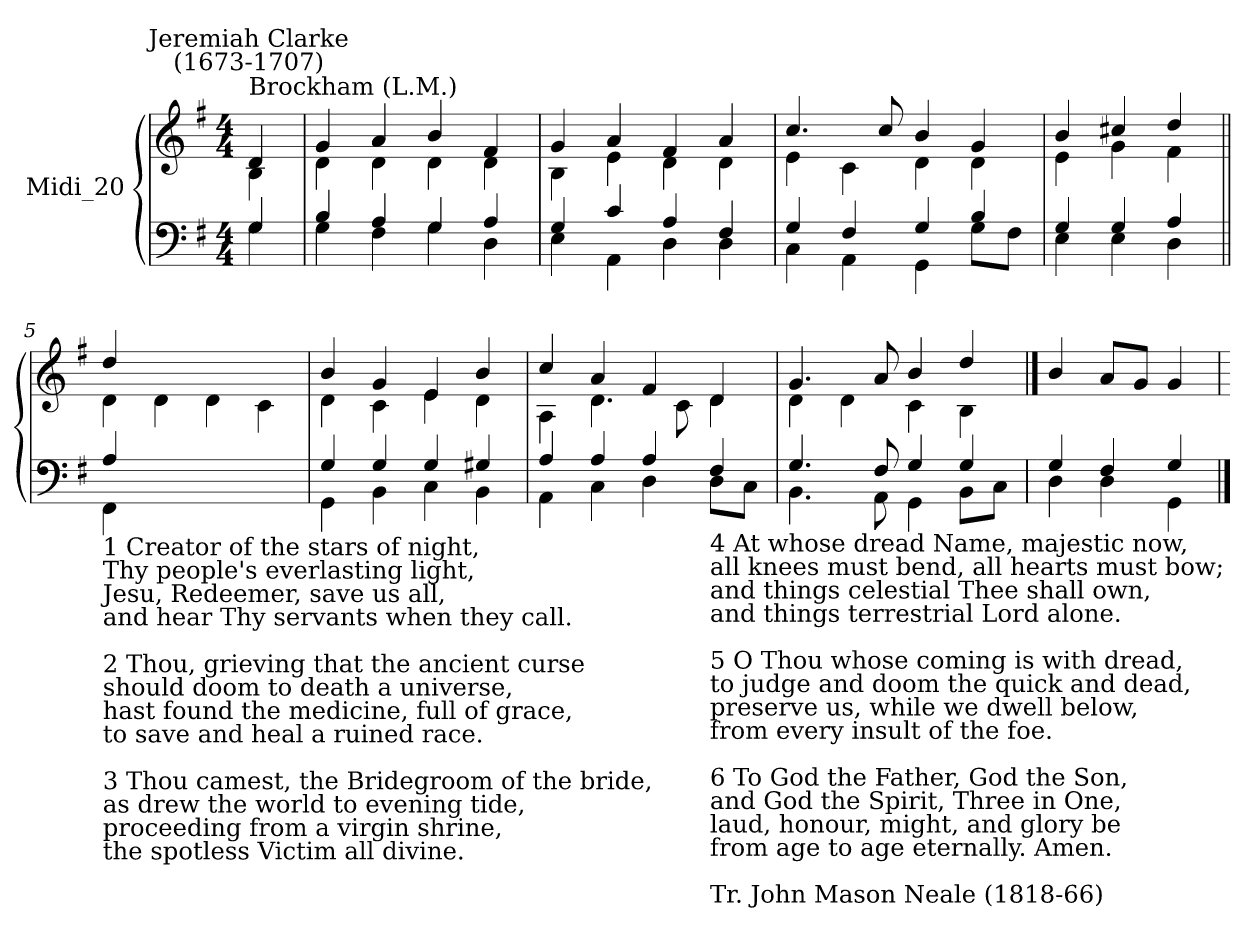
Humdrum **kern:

**kern	**kern
*part2	*part1
*staff2	*staff1
*I"Midi_20	*I"Midi_20
*clefF4	*clefG2
*k[f#]	*k[f#]
*G:	*G:
*M4/4	*M4/4
=	=
*^	*^
!	!	!LO:TX:a:t=Brockham (L.M.)	!
!	!	!LO:TX:a:cj:t=Jeremiah Clarke\n(1673-1707)	!
4G/	4G\	4d/	4B\
=1	=1	=1	=1
4B/	4G\	4g/	4d\
4A/	4F#\	4a/	4d\
4G/	4G\	4b/	4d\
4A/	4D\	4f#/	4d\
=2	=2	=2	=2
4G/	4E\	4g/	4B\
4c/	4AA\	4a/	4e\
4A/	4D\	4f#/	4d\
4F#/	4D\	4a/	4d\
=3	=3	=3	=3
4G/	4C\	4.cc/	4e\
4F#/	4AA\	.	4c\
.	.	8cc/	.
4G/	4GG\	4b/	4d\
4B/	8G\L	4g/	4d\
.	8F#\J	.	.
=4	=4	=4	=4
4G/	4E\	4b/	4e\
4G/	4E\	4cc#X/	4g\
4A/	4D\	4dd/	4f#\
!!LO:LB:g=z	!!
=5||	=5||	=5||	=5||
!LO:TX:b:t=1  Creator of the stars of night,\nThy people's everlasting light,\nJesu, Redeemer, save us all,\nand hear Thy servants when they call.\n\n2  Thou, grieving that the ancient curse\nshould doom to death a universe,\nhast found the medicine, full of grace,\nto save and heal a ruined race. \n\n3  Thou camest, the Bridegroom of the bride,\nas drew the world to evening tide,\nproceeding from a virgin shrine,\nthe spotless Victim all divine.	!	!	!
4A/	4FF#\	4dd/	4d\
2.ryy	2.ryy	2.ryy	4d\
.	.	.	4d\
.	.	.	4c\
=6A	=6A	=6A	=6A
4G/	4GG\	4b/	4d\
4G/	4BB\	4g/	4c\
4G/	4C\	4e/	4e\
4G#X/	4BB\	4b/	4d\
=7A	=7A	=7A	=7A
4A/	4AA\	4cc/	4A\
4A/	4C\	4a/	4.d\
4A/	4D\	4f#/	.
.	.	.	8c\
!LO:TX:b:t=4  At whose dread Name, majestic now,\nall knees must bend, all hearts must bow;\nand things celestial Thee shall own,\nand things terrestrial Lord alone.\n\n5  O Thou whose coming is with dread,\nto judge and doom the quick and dead,\npreserve us, while we dwell below,\nfrom every insult of the foe.\n\n6  To God the Father, God the Son,\nand God the Spirit, Three in One,\nlaud, honour, might, and glory be\nfrom age to age eternally. Amen.\n\nTr. John Mason Neale (1818-66)	!	!	!
4F#/	8D\L	4d/	4d\
.	8C\J	.	.
=8A	=8A	=8A	=8A
4.G/	4.BB\	4.g/	4d\
.	.	.	4d\
8F#/	8AA\	8a/	.
4G/	4GG\	4b/	4c\
4G/	8BB\L	4dd/	4B\
.	8C\J	.	.
*	*	*v	*v
=9A	=9A	==9A
4G/	4D\	4b/
4F#/	4D\	8a/L
.	.	8g/J
4G/	4GG\	4g/
*v	*v	*
==	=
*-	*-
